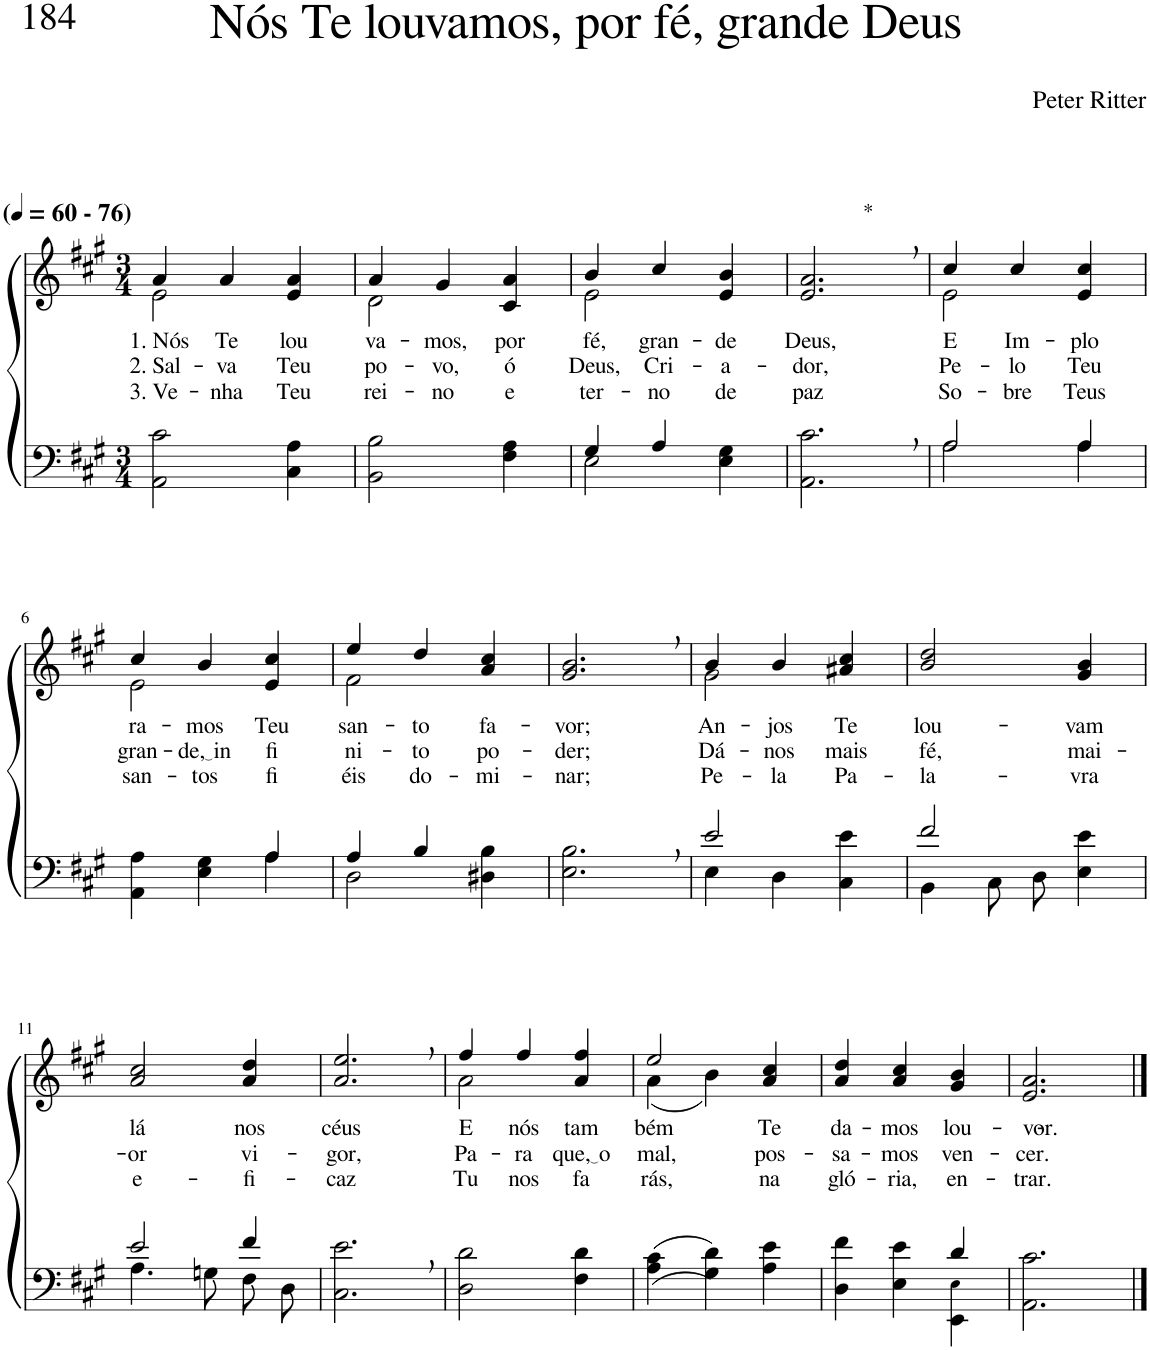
**kern	**kern	**text	**text	**text
*part2	*part1	*part1	*part1	*part1
*staff2	*staff1	*staff1	*staff1	*staff1
*I"Parte III e IV	*I"Parte I e II	*	*	*
*clefF4	*clefG2	*	*	*
*Trd1c2	*Trd1c2	*	*	*
*k[f#c#g#]	*k[f#c#g#]	*	*	*
*M3/4	*M3/4	*	*	*
*MM60	*MM60	*	*	*
=1	=1	=1	=1	=1
*	*^	*	*	*
!	!LO:TX:a:B:t=(	!	!	!	!
!	!LO:TX:a:B:t=- 76)	!	!	!	!
!	!	!	!LO:LY:b	!LO:LY:b	!LO:LY:b
2AA\ 2c#\	4a/	2e\	1. Nós	2. Sal-	3. Ve-
!	!	!	!LO:LY:b	!LO:LY:b	!LO:LY:b
.	4a/	.	Te	-va	-nha
!	!	!	!LO:LY:b	!LO:LY:b	!LO:LY:b
4C#\ 4A\	4e/ 4a/	4ryy	lou-	Teu	Teu
=2	=2	=2	=2	=2	=2
!	!	!	!LO:LY:b	!LO:LY:b	!LO:LY:b
2BB\ 2B\	4a/	2d\	-va-	po-	rei-
!	!	!	!LO:LY:b	!LO:LY:b	!LO:LY:b
.	4g#/	.	-mos,	-vo,	-no
!	!	!	!LO:LY:b	!LO:LY:b	!LO:LY:b
4F#\ 4A\	4c#/ 4a/	4ryy	por	ó	e-
=3	=3	=3	=3	=3	=3
*^	*	*	*	*	*
!	!	!	!	!LO:LY:b	!LO:LY:b	!LO:LY:b
4G#/	2E\	4b/	2e\	fé,	Deus,	-ter-
!	!	!	!	!LO:LY:b	!LO:LY:b	!LO:LY:b
4A/	.	4cc#/	.	gran-	Cri-	-no
!	!	!	!	!LO:LY:b	!LO:LY:b	!LO:LY:b
4ryy	4E\ 4G#\	4e/ 4b/	4ryy	-de	-a-	de
=4	=4	=4	=4	=4	=4	=4
!	!	!LO:TX:a:t=*	!	!	!	!
!	!	!	!	!LO:LY:b	!LO:LY:b	!LO:LY:b
*v	*v	*	*	*	*	*
*	*v	*v	*	*	*
2.AA\, 2.c#\,	2.e/, 2.a/,	Deus,	-dor,	paz
=5	=5	=5	=5	=5
*^	*^	*	*	*
!	!	!	!	!LO:LY:b	!LO:LY:b	!LO:LY:b
2A\	2A/	4cc#/	2e\	E	Pe-	So-
!	!	!	!	!LO:LY:b	!LO:LY:b	!LO:LY:b
.	.	4cc#/	.	Im-	-lo	-bre
!	!	!	!	!LO:LY:b	!LO:LY:b	!LO:LY:b
4A\	4A/	4e/ 4cc#/	4ryy	-plo-	Teu	Teus
!!LO:LB:g=z	!!
=6	=6	=6	=6	=6	=6	=6
!	!	!	!	!LO:LY:b	!LO:LY:b	!LO:LY:b
2ryy	4AA\ 4A\	4cc#/	2e\	-ra-	gran-	san-
!	!	!	!	!LO:LY:b	!LO:LY:b	!LO:LY:b
.	4E\ 4G#\	4b/	.	-mos	de, in	-tos
!	!	!	!	!LO:LY:b	!LO:LY:b	!LO:LY:b
4A/	4A\	4e/ 4cc#/	4ryy	Teu	fi-	fi-
=7	=7	=7	=7	=7	=7	=7
!	!	!	!	!LO:LY:b	!LO:LY:b	!LO:LY:b
4A/	2D\	4ee/	2f#\	san-	-ni-	-éis
!	!	!	!	!LO:LY:b	!LO:LY:b	!LO:LY:b
4B/	.	4dd/	.	-to	-to	do-
!	!	!	!	!LO:LY:b	!LO:LY:b	!LO:LY:b
4ryy	4D#X\ 4B\	4a/ 4cc#/	4ryy	fa-	po-	-mi-
=8	=8	=8	=8	=8	=8	=8
!	!	!	!	!LO:LY:b	!LO:LY:b	!LO:LY:b
*v	*v	*	*	*	*	*
*	*v	*v	*	*	*
2.E\, 2.B\,	2.g#/, 2.b/,	-vor;	-der;	-nar;
=9	=9	=9	=9	=9
*^	*^	*	*	*
!	!	!	!	!LO:LY:b	!LO:LY:b	!LO:LY:b
2e/	4E\	4b/	2g#\	An-	Dá-	Pe-
!	!	!	!	!LO:LY:b	!LO:LY:b	!LO:LY:b
.	4D\	4b/	.	-jos	-nos	-la
!	!	!	!	!LO:LY:b	!LO:LY:b	!LO:LY:b
4ryy	4C#\ 4e\	4a#X/ 4cc#/	4ryy	Te	mais	Pa-
=10	=10	=10	=10	=10	=10	=10
!	!	!	!	!LO:LY:b	!LO:LY:b	!LO:LY:b
*	*	*v	*v	*	*	*
2f#/	4BB\	2b/ 2dd/	lou-	fé,	-la-
.	8C#\L	.	.	.	.
.	8D\J	.	.	.	.
!	!	!	!LO:LY:b	!LO:LY:b	!LO:LY:b
4ryy	4E\ 4e\	4g#/ 4b/	-vam	mai-	-vra
!!LO:LB:g=z
=11	=11	=11	=11	=11	=11
!	!	!	!LO:LY:b	!LO:LY:b	!LO:LY:b
2e/	4.A\	2a/ 2cc#/	lá	-or	e-
.	8Gn\	.	.	.	.
!	!	!	!LO:LY:b	!LO:LY:b	!LO:LY:b
4f#/	8F#\L	4a/ 4dd/	nos	vi-	-fi-
.	8D\J	.	.	.	.
=12	=12	=12	=12	=12	=12
!	!	!	!LO:LY:b	!LO:LY:b	!LO:LY:b
*v	*v	*	*	*	*
2.C#\, 2.e\,	2.a/, 2.ee/,	céus	-gor,	-caz
=13	=13	=13	=13	=13
*	*^	*	*	*
!	!	!	!LO:LY:b	!LO:LY:b	!LO:LY:b
2D\ 2d\	4ff#/	2a\	E	Pa-	Tu
!	!	!	!LO:LY:b	!LO:LY:b	!LO:LY:b
.	4ff#/	.	nós	-ra	nos
!	!	!	!LO:LY:b	!LO:LY:b	!LO:LY:b
4F#\ 4d\	4a/ 4ff#/	4ryy	tam-	que, o	fa-
=14	=14	=14	=14	=14	=14
!	!	!	!LO:LY:b	!LO:LY:b	!LO:LY:b
((4A\ 4c#\	2ee/	(4a\	-bém	mal,	-rás,
4G#\ 4d\))	.	4b\)	.	.	.
!	!	!	!LO:LY:b	!LO:LY:b	!LO:LY:b
4A\ 4e\	4a/ 4cc#/	4ryy	Te	pos-	na
=15	=15	=15	=15	=15	=15
*^	*	*	*	*	*
!	!	!	!	!LO:LY:b	!LO:LY:b	!LO:LY:b
*	*	*v	*v	*	*	*
2ryy	4D\ 4f#\	4a/ 4dd/	da-	-sa-	gló-
!	!	!	!LO:LY:b	!LO:LY:b	!LO:LY:b
.	4E\ 4e\	4a/ 4cc#/	-mos	-mos	-ria,
!	!	!	!LO:LY:b	!LO:LY:b	!LO:LY:b
4d/	4EE\ 4E!\	4g#/ 4b/	lou-	ven-	en-
=16	=16	=16	=16	=16	=16
!	!	!	!LO:LY:b	!LO:LY:b	!LO:LY:b
*v	*v	*	*	*	*
2.AA\ 2.c#\	2.e/ 2.a/	-vor.-	-cer.	-trar.
==	==	==	==	==
*-	*-	*-	*-	*-
